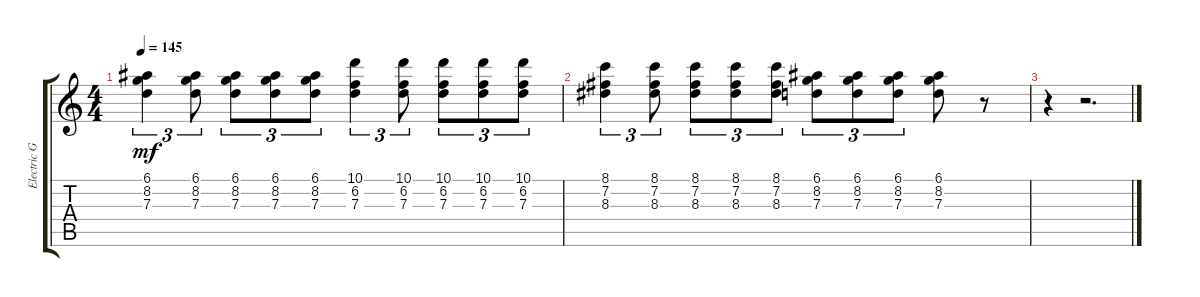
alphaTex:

\track ("Electric Guitar" "Electric G") {instrument distortionguitar}
\staff {score tabs}
\tuning (E4 B3 G3 D3 A2 D2) {hide}
\ts (4 4)
\tempo 145
\clef g2
\ks c
(6.1 8.2 7.3).4{tu (3 2) dy mf} (6.1 8.2 7.3).8{tu (3 2)} (6.1 8.2 7.3).8{tu (3 2)} (6.1 8.2 7.3).8{tu (3 2)} (6.1 8.2 7.3).8{tu (3 2)} (10.1 6.2 7.3).4{tu (3 2)} (10.1 6.2 7.3).8{tu (3 2)} (10.1 6.2 7.3).8{tu (3 2)} (10.1 6.2 7.3).8{tu (3 2)} (10.1 6.2 7.3).8{tu (3 2)} |
(8.1 7.2 8.3).4{tu (3 2)} (8.1 7.2 8.3).8{tu (3 2)} (8.1 7.2 8.3).8{tu (3 2)} (8.1 7.2 8.3).8{tu (3 2)} (8.1 7.2 8.3).8{tu (3 2)} (6.1 8.2 7.3).8{tu (3 2)} (6.1 8.2 7.3).8{tu (3 2)} (6.1 8.2 7.3).8{tu (3 2)} (6.1 8.2 7.3).8 r.8 |
r.4 r.2{d}
